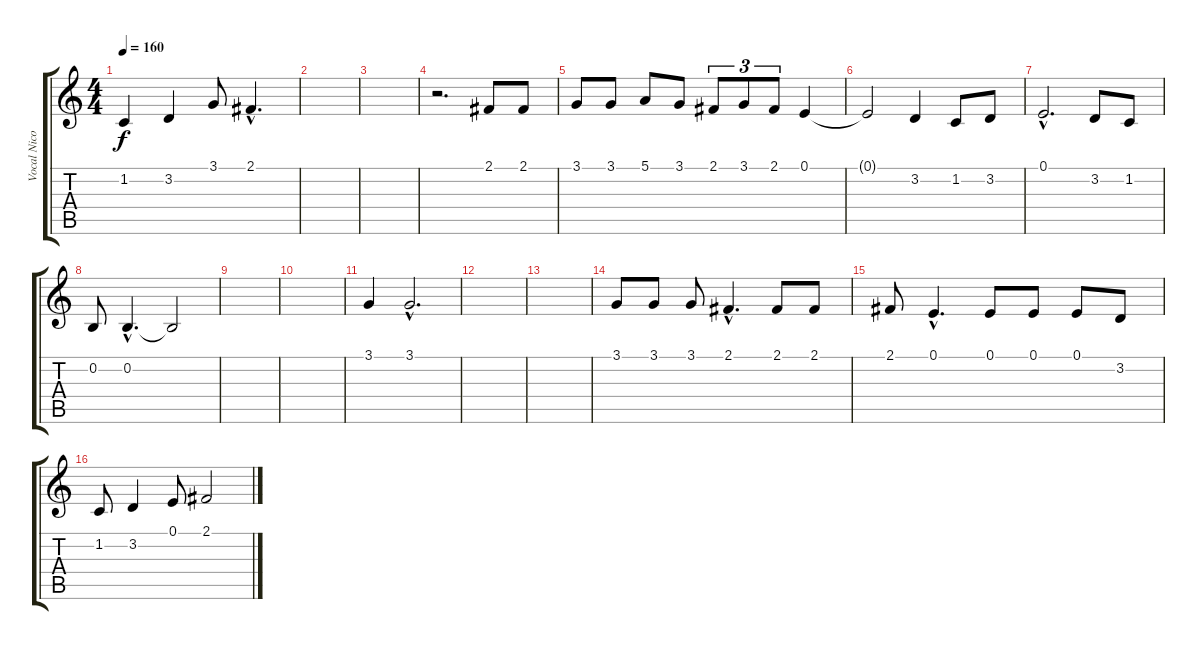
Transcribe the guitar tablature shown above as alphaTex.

\track ("Vocal Nicolas" "Vocal Nico") {instrument tuba}
\staff {score tabs}
\tuning (E4 B3 G3 D3 A2 E2) {hide}
\ts (4 4)
\tempo 160
\clef g2
\ks c
1.2.4{dy f} 3.2.4 3.1.8 2.1{hac}.4{d} |
|
|
r.2{d} 2.1.8 2.1.8 |
3.1.8 3.1.8 5.1.8 3.1.8 2.1.8{tu (3 2)} 3.1.8{tu (3 2)} 2.1.8{tu (3 2)} 0.1.4 |
0.1{t}.2 3.2.4 1.2.8 3.2.8 |
0.1{hac}.2{d} 3.2.8 1.2.8 |
0.2.8 0.2{hac}.4{d} 0.2{t}.2 |
|
|
3.1.4 3.1{hac}.2{d} |
|
|
3.1.8 3.1.8 3.1.8 2.1{hac}.4{d} 2.1.8 2.1.8 |
2.1.8 0.1{hac}.4{d} 0.1.8 0.1.8 0.1.8 3.2.8 |
1.2.8 3.2.4 0.1.8 2.1.2
